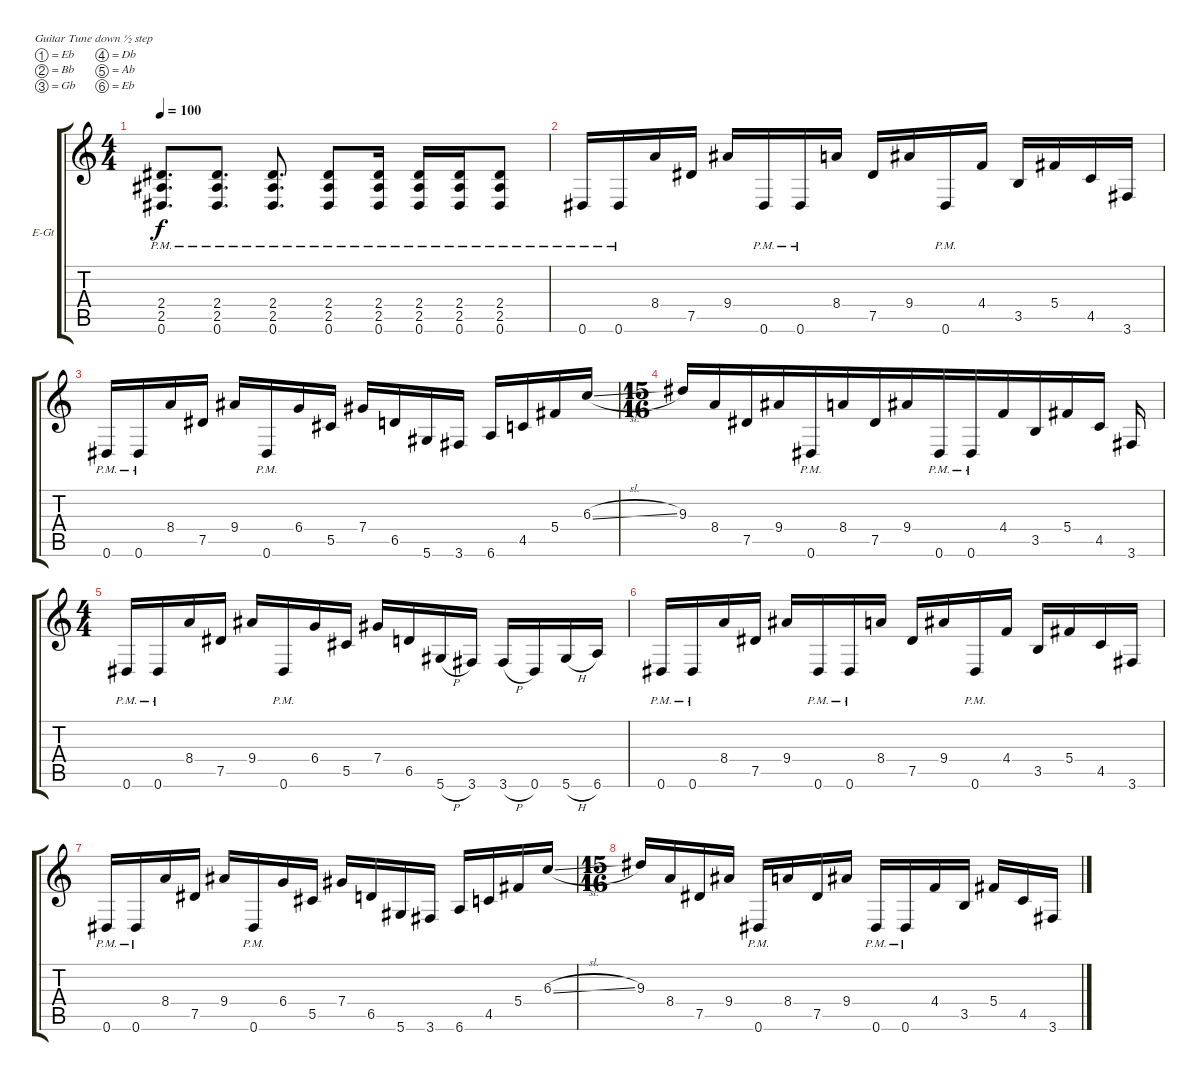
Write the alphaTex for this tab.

\bracketExtendMode groupsimilarinstruments
\firstSystemTrackNameOrientation horizontal
\otherSystemsTrackNameOrientation horizontal
\track ("Luke Hoskin" "E-Gt") {instrument overdrivenguitar}
\staff {score tabs}
\tuning (Eb4 Bb3 Gb3 Db3 Ab2 Eb2)
\ts (4 4)
\beaming (8 2 2 2 2)
\tempo 100
\clef g2
\ks c
(2.4{pm} 2.5{pm} 0.6{pm}).8{d dy f} (2.4{pm} 2.5{pm} 0.6{pm}).8{d} (2.4{pm} 2.5{pm} 0.6{pm}).8{d} (2.4{pm} 2.5{pm} 0.6{pm}).8 (2.4{pm} 2.5{pm} 0.6{pm}).16 (2.4{pm} 2.5{pm} 0.6{pm}).16 (2.4{pm} 2.5{pm} 0.6{pm}).16 (2.4{pm} 2.5{pm} 0.6{pm}).8 |
0.6{pm}.16 0.6{pm}.16 8.4.16 7.5.16 9.4.16 0.6{pm}.16 0.6{pm}.16 8.4.16 7.5.16 9.4.16 0.6{pm}.16 4.4.16 3.5.16 5.4.16 4.5.16 3.6.16 |
0.6{pm}.16 0.6{pm}.16 8.4.16 7.5.16 9.4.16 0.6{pm}.16 6.4.16 5.5.16 7.4.16 6.5.16 5.6.16 3.6.16 6.6.16 4.5.16 5.4.16 6.3{sl}.16 |
\ts (15 16)
\beaming (8 7)
9.3.16 8.4.16 7.5.16 9.4.16 0.6{pm}.16 8.4.16 7.5.16 9.4.16 0.6{pm}.16 0.6{pm}.16 4.4.16 3.5.16 5.4.16 4.5.16 3.6.16 |
\ts (4 4)
\beaming (8 2 2 2 2)
0.6{pm}.16 0.6{pm}.16 8.4.16 7.5.16 9.4.16 0.6{pm}.16 6.4.16 5.5.16 7.4.16 6.5.16 5.6{h}.16 3.6.16 3.6{h}.16 0.6.16 5.6{h}.16 6.6.16 |
0.6{pm}.16 0.6{pm}.16 8.4.16 7.5.16 9.4.16 0.6{pm}.16 0.6{pm}.16 8.4.16 7.5.16 9.4.16 0.6{pm}.16 4.4.16 3.5.16 5.4.16 4.5.16 3.6.16 |
0.6{pm}.16 0.6{pm}.16 8.4.16 7.5.16 9.4.16 0.6{pm}.16 6.4.16 5.5.16 7.4.16 6.5.16 5.6.16 3.6.16 6.6.16 4.5.16 5.4.16 6.3{sl}.16 |
\ts (15 16)
\beaming (8 2 2 2 2)
9.3.16 8.4.16 7.5.16 9.4.16 0.6{pm}.16 8.4.16 7.5.16 9.4.16 0.6{pm}.16 0.6{pm}.16 4.4.16 3.5.16 5.4.16 4.5.16 3.6.16
